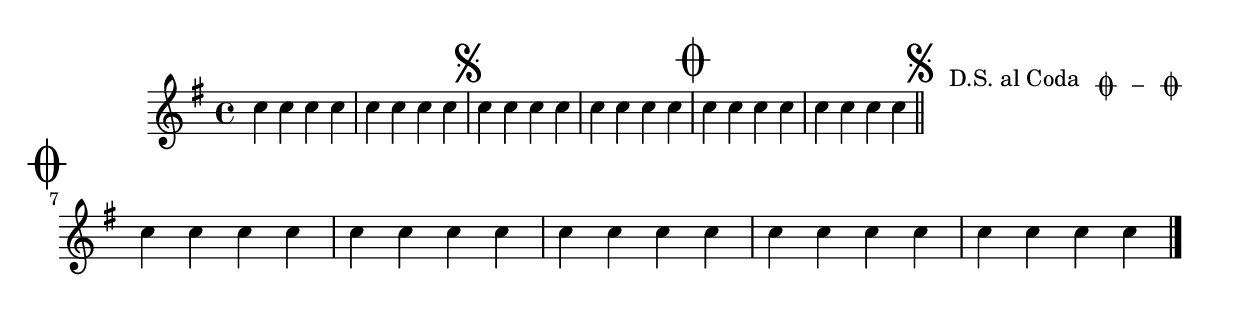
%% Do not edit this file; it is auto-generated from LSR http://lsr.dsi.unimi.it
%% This file is in the public domain.
\version "2.11.51"

\header {
  lsrtags = "repeats, breaks"

  texidoc = "
If you want to place an exiting segno sign and add text like \"D.S. al
Coda\" next to it where usually the staff lines are you can use this
snippet. The coda will resume in a new line. There is a variation
documented in this snippet, where the coda will remain on the same
line.

"
  doctitle = "Positioning segno and coda (with line break)"
} % begin verbatim
{ 
  \clef treble
  \key g \major
  \time 4/4
  \relative c'' {
    \repeat unfold 2 {
      | c4 c c c
    }
    
    % Set segno sign as rehearsal mark and adjust size if needed
    % \once \override Score.RehearsalMark #'font-size = #3
    \mark \markup { \musicglyph #"scripts.segno" }
    \repeat unfold 2 {
      | c4 c c c
    }
    
    % Set coda sign as rehearsal mark and adjust size if needed
    \once \override Score.RehearsalMark #'font-size = #4
    \mark \markup { \musicglyph #"scripts.coda" }
    \repeat unfold 2 {
      | c4 c c c
    }
    
    % Should Coda be on anew line?
    % Coda NOT on new line: use \nobreak
    % Coda on new line: DON'T use \nobreak
    % \noBreak
    
    \bar "||"
    
    % Set segno sign as rehearsal mark and adjust size if needed
    \once \override Score.RehearsalMark #'break-visibility = #begin-of-line-invisible
    % \once \override Score.RehearsalMark #'font-size = #3
    \mark \markup { \musicglyph #"scripts.segno" }
    
    % Here begins the trickery! 
    % \cadenzaOn will suppress the bar count and \stopStaff removes the staff lines.
    \cadenzaOn 
      \stopStaff 
        % Some examples of possible text-displays 
        
        % text line-aligned
        % ==================
        % Move text to the desired position
        % \once \override TextScript #'extra-offset = #'( 2 . -3.5 )
        % | s1*0^\markup { D.S. al Coda } }
        
        % text center-aligned
        % ====================
        % Move text to the desired position
        % \once \override TextScript #'extra-offset = #'( 6 . -5.0 )
        % | s1*0^\markup { \center-align { D.S. "al Coda" } }
        
        % text and symbols center-aligned
        % ===============================
        % Move text to the desired position and tweak spacing for optimum text alignment
        %\once \override TextScript #'extra-offset = #'( 8 . -5.5 )
        \once \override TextScript #'word-space = #1.5
        \once \override TextScript #'X-offset = #8
        \once \override TextScript #'Y-offset = #1.5
        | s1*0^\markup { \center-align { "D.S. al Coda" \line { \musicglyph #"scripts.coda" \musicglyph #"scripts.tenuto" \musicglyph #"scripts.coda"} } }
        
        % Increasing the unfold counter will expand the staff-free space
        \repeat unfold 4 {
          s4 s4 s4 s4
          \bar ""
        }
        % Resume bar count and show staff lines again
     \startStaff
   \cadenzaOff
   
   % Should Coda be on new line?
   % Coda NOT on new line: DON'T use \break
   % Coda on new line: use \break
   \break 
   
   % Show up, you clef and key!
   \once \override Staff.KeySignature #'break-visibility = #end-of-line-invisible
   \once \override Staff.Clef #'break-visibility = #end-of-line-invisible

   % Set coda sign as rehearsal mark and adjust size and position
   
   % Put the coda sign ontop of the (treble-)clef dependend on coda's line-position
      
     % Coda NOT on new line, use this:
     % \once \override Score.RehearsalMark #'extra-offset = #'( -2 . 1.75 )
     
     % Coda on new line, use this:
     \once \override Score.RehearsalMark #'extra-offset = #'( -8.42 . 1.75 )
   
   \once \override Score.RehearsalMark #'font-size = #5
   \mark \markup { \musicglyph #"scripts.coda" }

   % The coda
   \repeat unfold 5 {
      | c4 c c c
    }
    \bar"|."
  }
}
